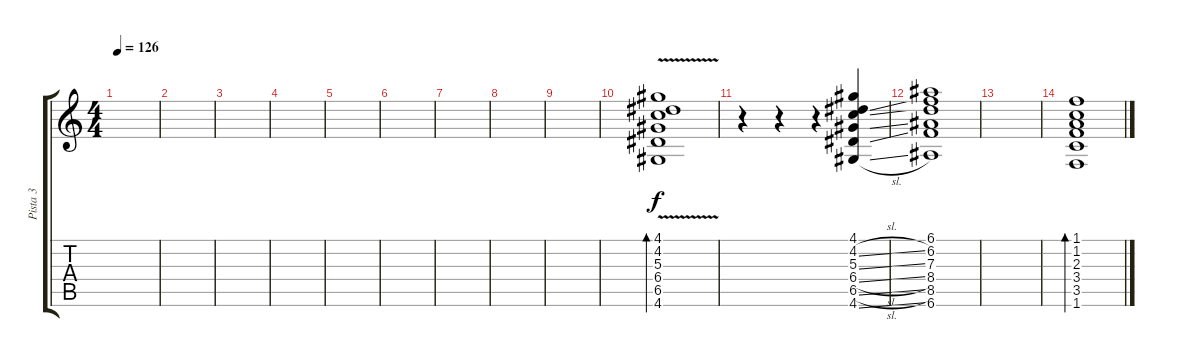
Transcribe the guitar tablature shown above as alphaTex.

\track ("Pista 3" "Pista 3") {instrument distortionguitar}
\staff {score tabs}
\tuning (E4 B3 G3 D3 A2 E2) {hide}
\ts (4 4)
\tempo 126
\clef g2
\ks c
|
|
|
|
|
|
|
|
|
(4.1 4.2 5.3{v} 6.4 6.5 4.6).1{bd 120 instrument electricguitarclean} |
r.4 r.4 r.4 (4.1 4.2{sl} 5.3{sl} 6.4{sl} 6.5{sl} 4.6{sl}).4 |
(6.1 6.2 7.3 8.4 8.5 6.6).1 |
|
(1.1 1.2 2.3 3.4 3.5 1.6).1{bd 120}
